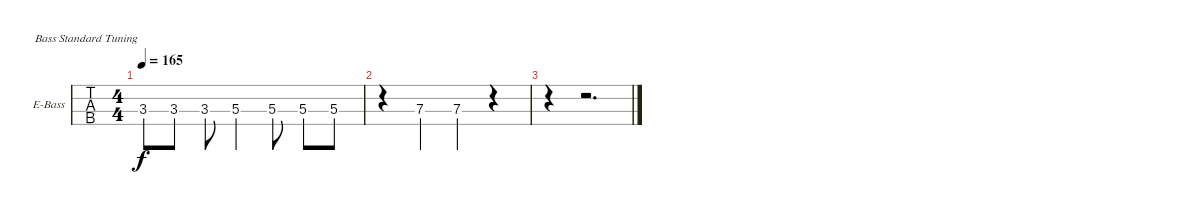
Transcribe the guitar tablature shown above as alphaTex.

\bracketExtendMode groupsimilarinstruments
\firstSystemTrackNameOrientation horizontal
\otherSystemsTrackNameOrientation horizontal
\track ("Bass" "E-Bass") {instrument slapbass1}
\staff {tabs}
\tuning (G2 D2 A1 E1)
\ts (4 4)
\tempo 165
\clef f4
\ks c
3.3{t}.8{dy f} 3.3.8 3.3.8 5.3.4 5.3.8 5.3.8 5.3.8 |
r.4 7.3.4 7.3.4 r.4 |
r.4 r.2{d}
